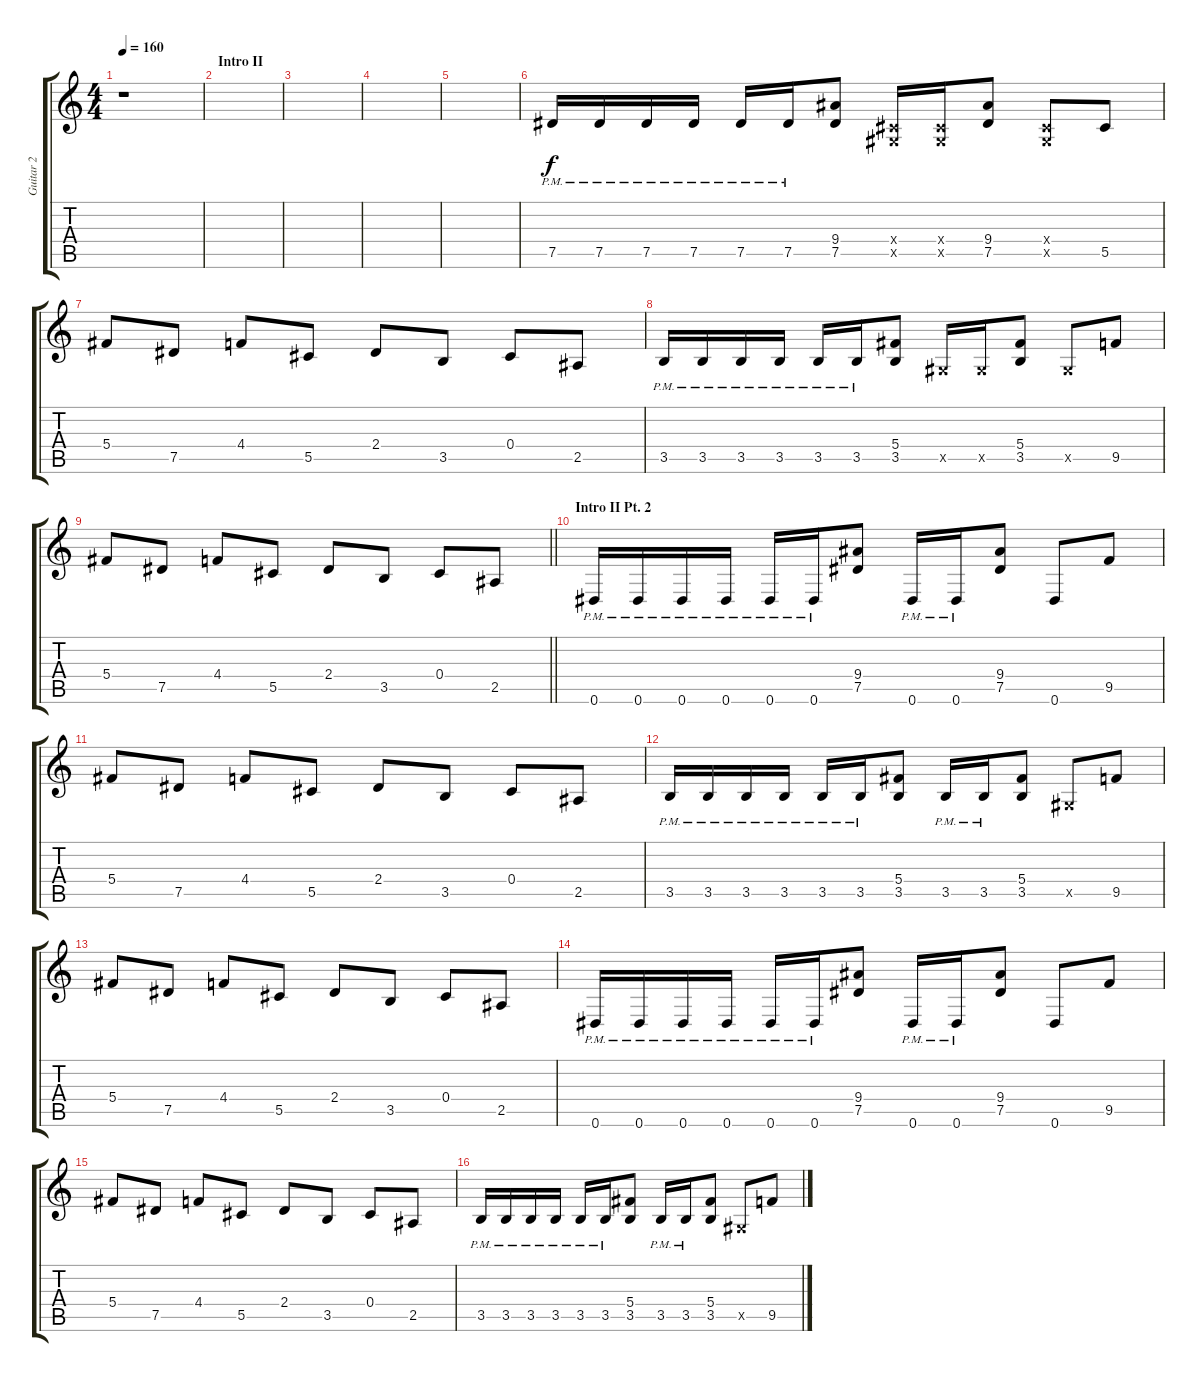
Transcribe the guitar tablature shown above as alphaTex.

\track ("Guitar 2" "Guitar 2") {instrument overdrivenguitar}
\staff {score tabs}
\tuning (Eb4 Bb3 Gb3 Db3 Ab2 Eb2) {hide}
\ts (4 4)
\tempo 160
\clef g2
\ks c
r.1{dy f} |
\section ("" "Intro II")
|
|
|
|
7.5{pm}.16 7.5{pm}.16 7.5{pm}.16 7.5{pm}.16 7.5{pm}.16 7.5{pm}.16 (9.4 7.5).8 (0.4{x} 0.5{x}).16 (0.4{x} 0.5{x}).16 (9.4 7.5).8 (0.4{x} 0.5{x}).8 5.5.8 |
5.4.8 7.5.8 4.4.8 5.5.8 2.4.8 3.5.8 0.4.8 2.5.8 |
3.5{pm}.16 3.5{pm}.16 3.5{pm}.16 3.5{pm}.16 3.5{pm}.16 3.5{pm}.16 (5.4 3.5).8 0.5{x}.16 0.5{x}.16 (5.4 3.5).8 0.5{x}.8 9.5.8 |
\barLineRight lightlight
5.4.8 7.5.8 4.4.8 5.5.8 2.4.8 3.5.8 0.4.8 2.5.8 |
\section ("" "Intro II Pt. 2")
0.6{pm}.16 0.6{pm}.16 0.6{pm}.16 0.6{pm}.16 0.6{pm}.16 0.6{pm}.16 (9.4 7.5).8 0.6{pm}.16 0.6{pm}.16 (9.4 7.5).8 0.6.8 9.5.8 |
5.4.8 7.5.8 4.4.8 5.5.8 2.4.8 3.5.8 0.4.8 2.5.8 |
3.5{pm}.16 3.5{pm}.16 3.5{pm}.16 3.5{pm}.16 3.5{pm}.16 3.5{pm}.16 (5.4 3.5).8 3.5{pm}.16 3.5{pm}.16 (5.4 3.5).8 0.5{x}.8 9.5.8 |
5.4.8 7.5.8 4.4.8 5.5.8 2.4.8 3.5.8 0.4.8 2.5.8 |
0.6{pm}.16 0.6{pm}.16 0.6{pm}.16 0.6{pm}.16 0.6{pm}.16 0.6{pm}.16 (9.4 7.5).8 0.6{pm}.16 0.6{pm}.16 (9.4 7.5).8 0.6.8 9.5.8 |
5.4.8 7.5.8 4.4.8 5.5.8 2.4.8 3.5.8 0.4.8 2.5.8 |
3.5{pm}.16 3.5{pm}.16 3.5{pm}.16 3.5{pm}.16 3.5{pm}.16 3.5{pm}.16 (5.4 3.5).8 3.5{pm}.16 3.5{pm}.16 (5.4 3.5).8 0.5{x}.8 9.5.8
